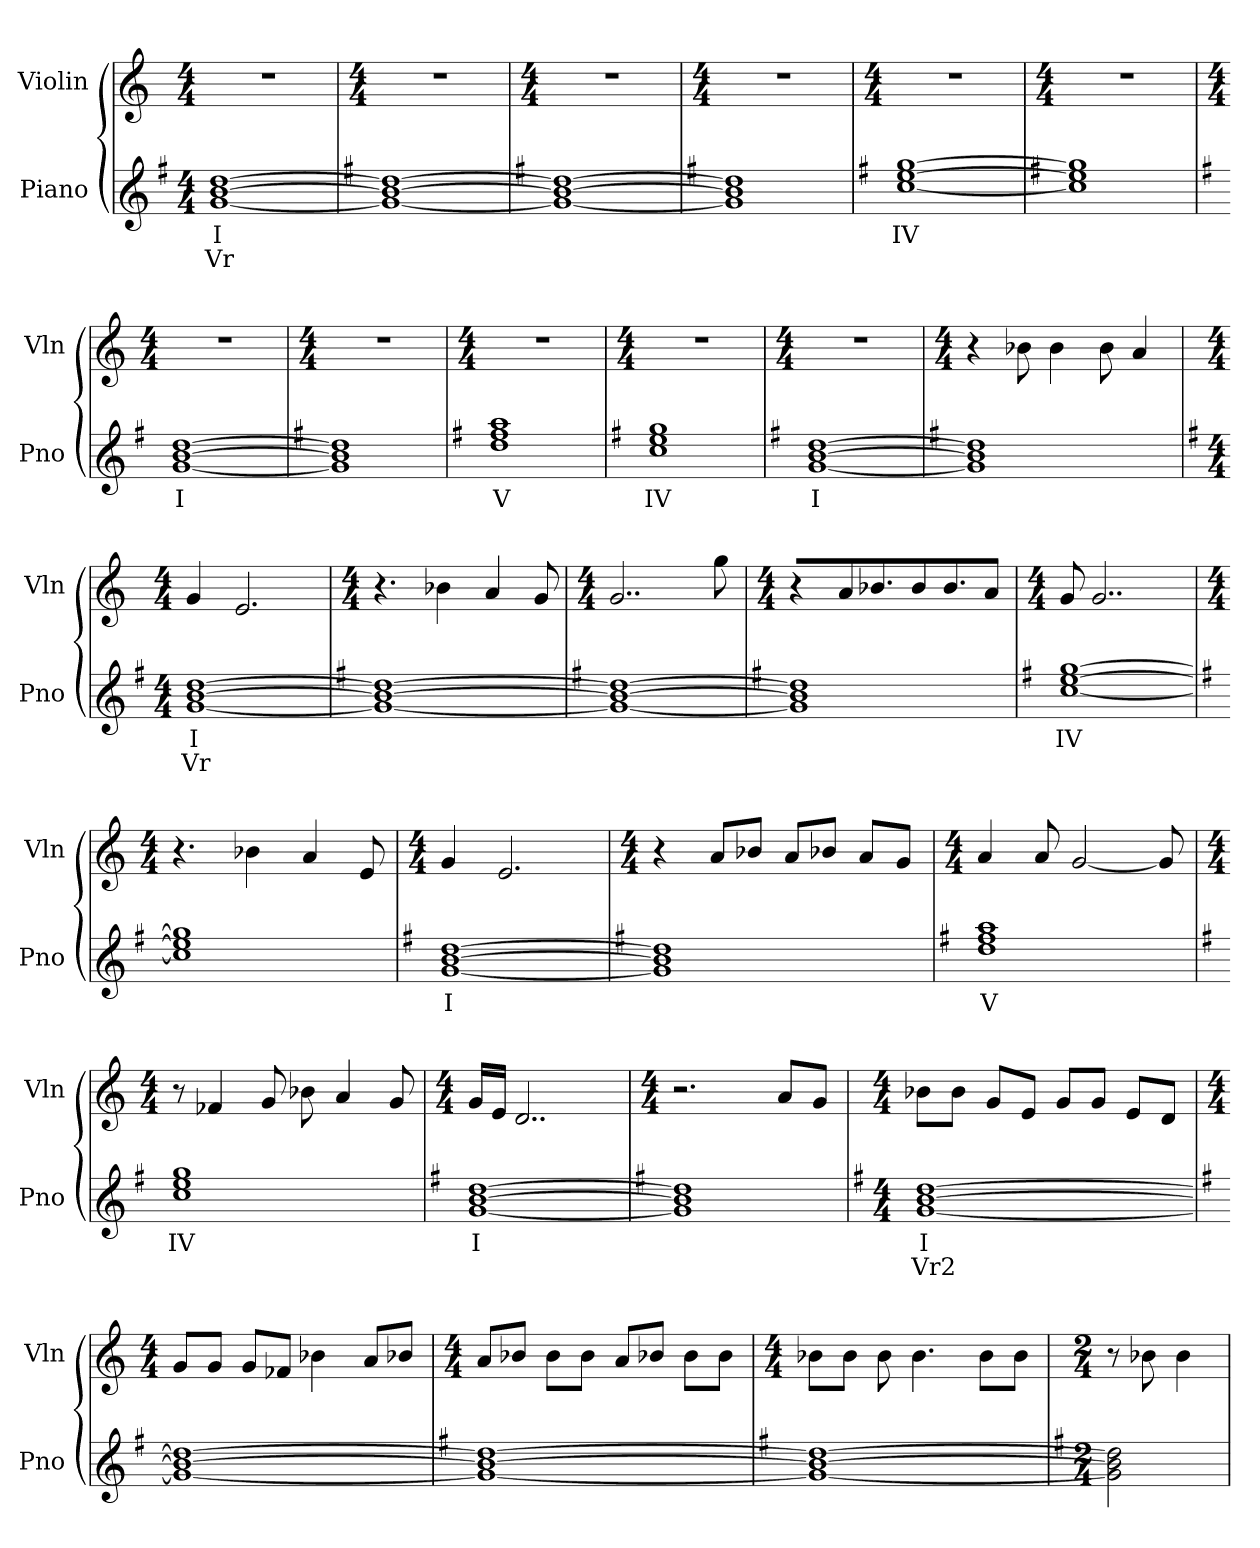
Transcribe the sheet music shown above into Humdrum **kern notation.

**kern	**text	**text	**kern
*part2	*part2	*part2	*part1
*staff2	*staff2	*staff2	*staff1
*I"Piano	*	*	*I"Violin
*I'Pno	*	*	*I'Vln
*k[f#]	*	*	*
*G:	*	*	*
*M4/4	*	*	*M4/4
=	=	=	=
[1g [1b [1dd	I	Vr	1r
=	=	=	=
*k[f#]	*	*	*
*G:	*	*	*
*	*	*	*M4/4
1g_ 1b_ 1dd_	.	.	1r
=	=	=	=
*k[f#]	*	*	*
*G:	*	*	*
*	*	*	*M4/4
1g_ 1b_ 1dd_	.	.	1r
=	=	=	=
*k[f#]	*	*	*
*G:	*	*	*
*	*	*	*M4/4
1g] 1b] 1dd]	.	.	1r
=	=	=	=
*k[f#]	*	*	*
*G:	*	*	*
*	*	*	*M4/4
[1cc [1ee [1gg	IV	.	1r
=	=	=	=
*k[f#]	*	*	*
*G:	*	*	*
*	*	*	*M4/4
1cc] 1ee] 1gg]	.	.	1r
=	=	=	=
*k[f#]	*	*	*
*G:	*	*	*
*	*	*	*M4/4
[1g [1b [1dd	I	.	1r
=	=	=	=
*k[f#]	*	*	*
*G:	*	*	*
*	*	*	*M4/4
1g] 1b] 1dd]	.	.	1r
=	=	=	=
*k[f#]	*	*	*
*G:	*	*	*
*	*	*	*M4/4
1dd 1ff# 1aa	V	.	1r
=	=	=	=
*k[f#]	*	*	*
*G:	*	*	*
*	*	*	*M4/4
1cc 1ee 1gg	IV	.	1r
=	=	=	=
*k[f#]	*	*	*
*G:	*	*	*
*	*	*	*M4/4
[1g [1b [1dd	I	.	1r
=	=	=	=
*k[f#]	*	*	*
*G:	*	*	*
*	*	*	*M4/4
1g] 1b] 1dd]	.	.	4r
.	.	.	8b-X
.	.	.	4b-
.	.	.	8b-
.	.	.	4a
=	=	=	=
*k[f#]	*	*	*
*G:	*	*	*
*M4/4	*	*	*M4/4
[1g [1b [1dd	I	Vr	4g
.	.	.	2.e
=	=	=	=
*k[f#]	*	*	*
*G:	*	*	*
*	*	*	*M4/4
1g_ 1b_ 1dd_	.	.	4.r
.	.	.	4b-X
.	.	.	4a
.	.	.	8g
=	=	=	=
*k[f#]	*	*	*
*G:	*	*	*
*	*	*	*M4/4
1g_ 1b_ 1dd_	.	.	2..g
.	.	.	8gg
=	=	=	=
*k[f#]	*	*	*
*G:	*	*	*
*	*	*	*M4/4
1g] 1b] 1dd]	.	.	4r
.	.	.	8aL
.	.	.	8.b-XJ
.	.	.	8b-L
.	.	.	8.b-J
.	.	.	8aJ
=	=	=	=
*k[f#]	*	*	*
*G:	*	*	*
*	*	*	*M4/4
[1cc [1ee [1gg	IV	.	8g
.	.	.	2..g
=	=	=	=
*k[f#]	*	*	*
*G:	*	*	*
*	*	*	*M4/4
1cc] 1ee] 1gg]	.	.	4.r
.	.	.	4b-X
.	.	.	4a
.	.	.	8e
=	=	=	=
*k[f#]	*	*	*
*G:	*	*	*
*	*	*	*M4/4
[1g [1b [1dd	I	.	4g
.	.	.	2.e
=	=	=	=
*k[f#]	*	*	*
*G:	*	*	*
*	*	*	*M4/4
1g] 1b] 1dd]	.	.	4r
.	.	.	8aL
.	.	.	8b-XJ
.	.	.	8aL
.	.	.	8b-XJ
.	.	.	8aL
.	.	.	8gJ
=	=	=	=
*k[f#]	*	*	*
*G:	*	*	*
*	*	*	*M4/4
1dd 1ff# 1aa	V	.	4a
.	.	.	8a
.	.	.	[2g
.	.	.	8g]
=	=	=	=
*k[f#]	*	*	*
*G:	*	*	*
*	*	*	*M4/4
1cc 1ee 1gg	IV	.	8r
.	.	.	4f-X
.	.	.	8g
.	.	.	8b-X
.	.	.	4a
.	.	.	8g
=	=	=	=
*k[f#]	*	*	*
*G:	*	*	*
*	*	*	*M4/4
[1g [1b [1dd	I	.	16gLL
.	.	.	16eJJ
.	.	.	2..d
=	=	=	=
*k[f#]	*	*	*
*G:	*	*	*
*	*	*	*M4/4
1g] 1b] 1dd]	.	.	2.r
.	.	.	8aL
.	.	.	8gJ
=	=	=	=
*k[f#]	*	*	*
*G:	*	*	*
*M4/4	*	*	*M4/4
[1g [1b [1dd	I	Vr2	8b-XL
.	.	.	8b-J
.	.	.	8gL
.	.	.	8eJ
.	.	.	8gL
.	.	.	8gJ
.	.	.	8eL
.	.	.	8dJ
=	=	=	=
*k[f#]	*	*	*
*G:	*	*	*
*	*	*	*M4/4
1g_ 1b_ 1dd_	.	.	8gL
.	.	.	8gJ
.	.	.	8gL
.	.	.	8f-XJ
.	.	.	4b-X
.	.	.	8aL
.	.	.	8b-XJ
=	=	=	=
*k[f#]	*	*	*
*G:	*	*	*
*	*	*	*M4/4
1g_ 1b_ 1dd_	.	.	8aL
.	.	.	8b-XJ
.	.	.	8b-L
.	.	.	8b-J
.	.	.	8aL
.	.	.	8b-XJ
.	.	.	8b-L
.	.	.	8b-J
=	=	=	=
*k[f#]	*	*	*
*G:	*	*	*
*	*	*	*M4/4
1g_ 1b_ 1dd_	.	.	8b-XL
.	.	.	8b-J
.	.	.	8b-
.	.	.	4.b-
.	.	.	8b-L
.	.	.	8b-J
=	=	=	=
*k[f#]	*	*	*
*G:	*	*	*
*M2/4	*	*	*M2/4
2g] 2b] 2dd]	.	.	8r
.	.	.	8b-X
.	.	.	4b-
=	=	=	=
*-	*-	*-	*-
